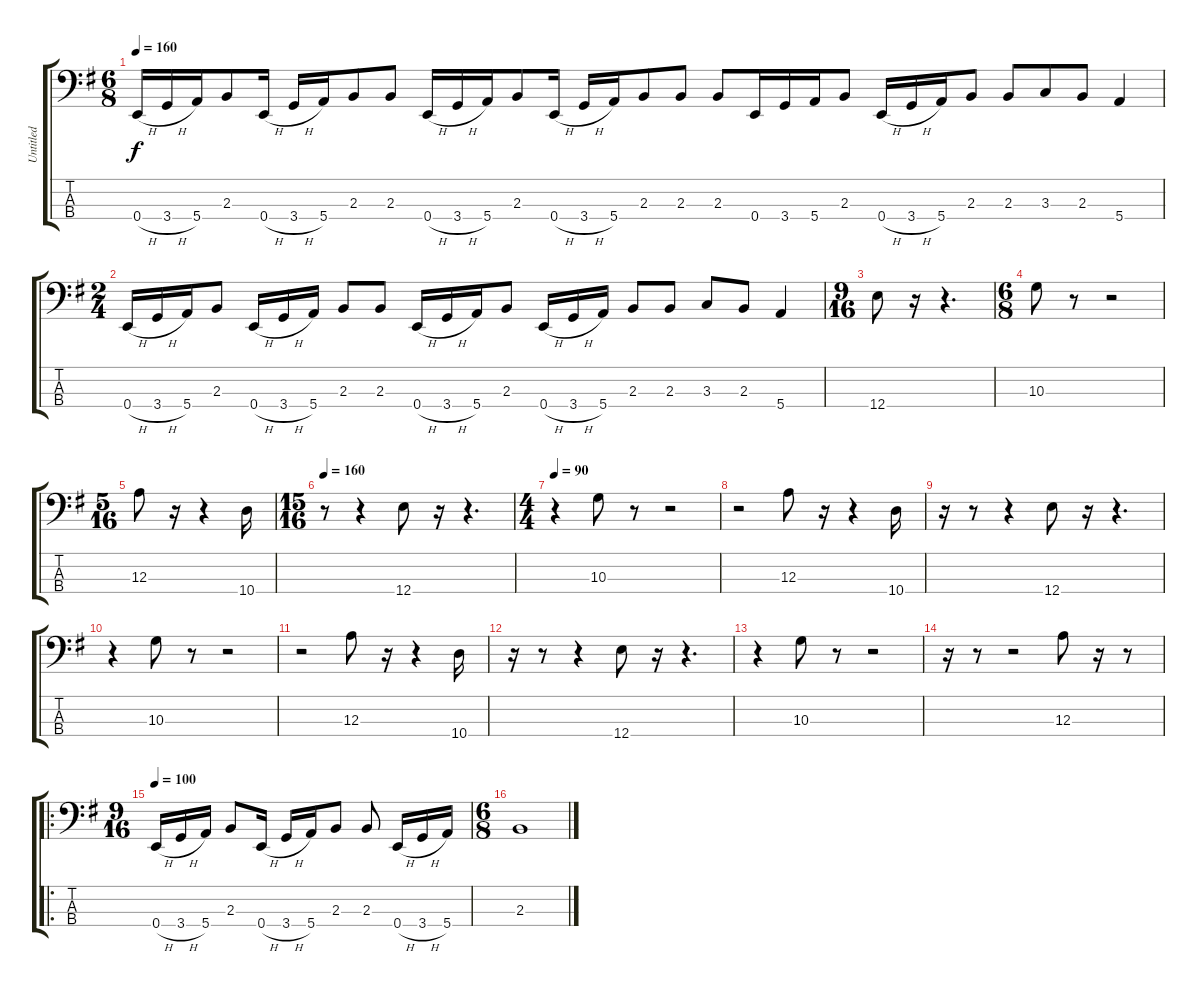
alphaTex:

\track ("Untitled" "Untitled") {instrument electricbassfinger}
\staff {score tabs}
\tuning (G2 D2 A1 E1) {hide}
\ts (6 8)
\tempo 160
\clef f4
\ks g
0.4{h}.16{dy f} 3.4{h}.16 5.4.16 2.3.8 0.4{h}.16 3.4{h}.16 5.4.16 2.3.8 2.3.8 0.4{h}.16 3.4{h}.16 5.4.16 2.3.8 0.4{h}.16 3.4{h}.16 5.4.16 2.3.8 2.3.8 2.3.8 0.4.16 3.4.16 5.4.16 2.3.8 0.4{h}.16 3.4{h}.16 5.4.16 2.3.8 2.3.8 3.3.8 2.3.8 5.4.4 |
\ts (2 4)
0.4{h}.16 3.4{h}.16 5.4.16 2.3.8 0.4{h}.16 3.4{h}.16 5.4.16 2.3.8 2.3.8 0.4{h}.16 3.4{h}.16 5.4.16 2.3.8 0.4{h}.16 3.4{h}.16 5.4.16 2.3.8 2.3.8 3.3.8 2.3.8 5.4.4 |
\ts (9 16)
12.4.8 r.16 r.4{d} |
\ts (6 8)
10.3.8 r.8 r.2 |
\ts (5 16)
12.3.8 r.16 r.4 10.4.16 |
\ts (15 16)
\tempo 160
r.8 r.4 12.4.8 r.16 r.4{d} |
\ts (4 4)
\tempo 90
r.4 10.3.8 r.8 r.2 |
r.2 12.3.8 r.16 r.4 10.4.16 |
r.16 r.8 r.4 12.4.8 r.16 r.4{d} |
r.4 10.3.8 r.8 r.2 |
r.2 12.3.8 r.16 r.4 10.4.16 |
r.16 r.8 r.4 12.4.8 r.16 r.4{d} |
r.4 10.3.8 r.8 r.2 |
r.16 r.8 r.2 12.3.8 r.16 r.8 |
\ro
\ts (9 16)
\tempo 100
0.4{h}.16 3.4{h}.16 5.4.16 2.3.8 0.4{h}.16 3.4{h}.16 5.4.16 2.3.8 2.3.8 0.4{h}.16 3.4{h}.16 5.4.16 |
\ts (6 8)
2.3.1
